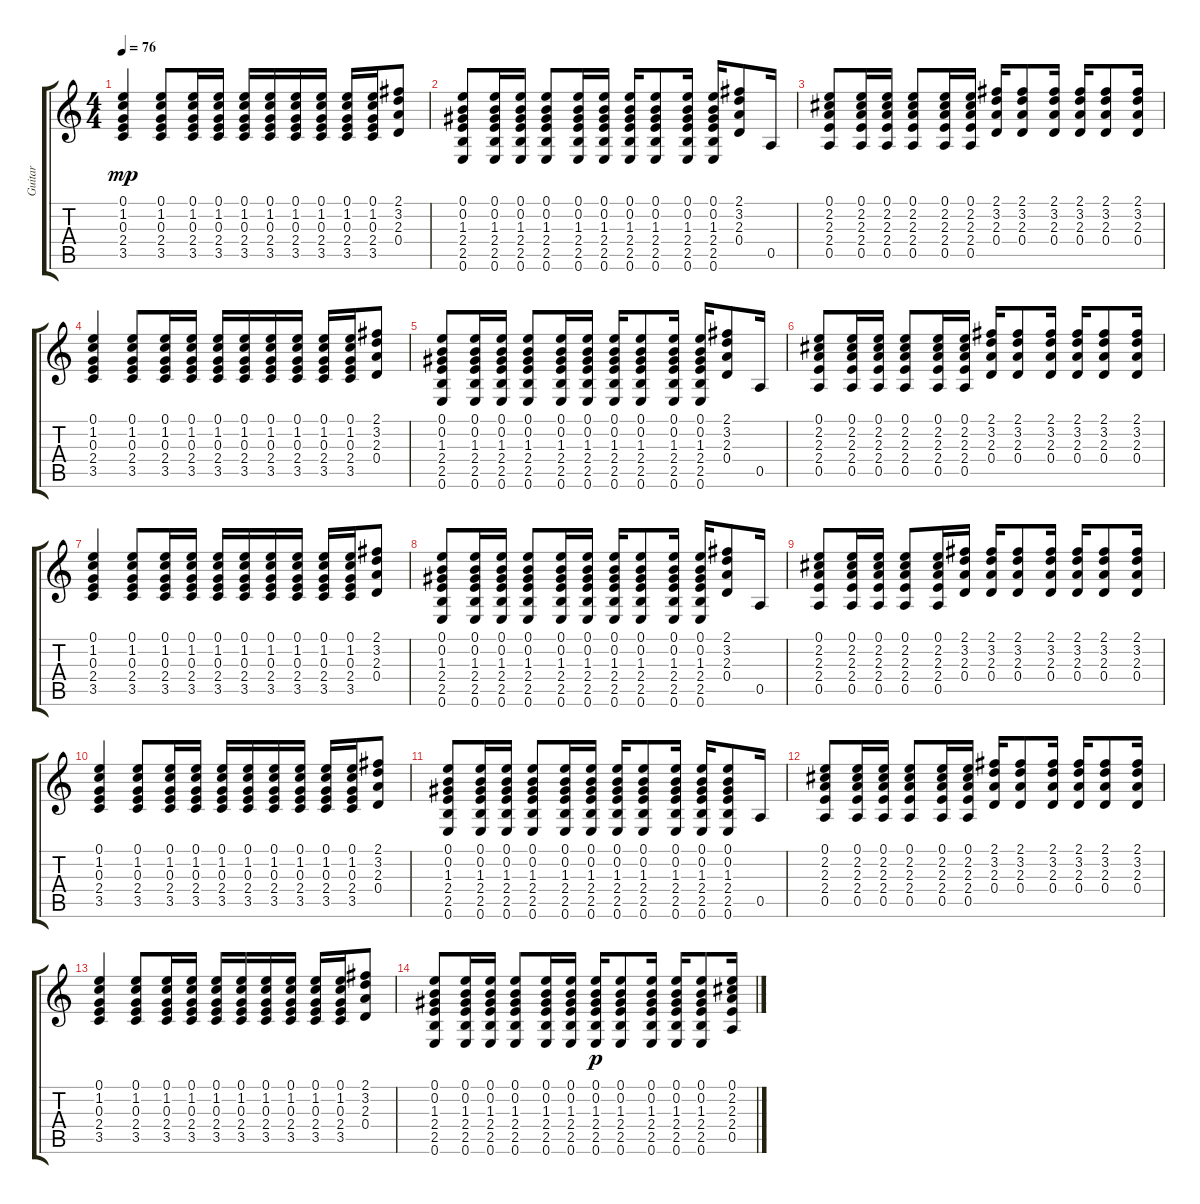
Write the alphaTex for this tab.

\track ("Guitar" "Guitar") {instrument acousticguitarsteel}
\staff {score tabs}
\tuning (E4 B3 G3 D3 A2 E2) {hide}
\ts (4 4)
\tempo 76
\clef g2
\ks c
(0.1 1.2 0.3 2.4 3.5).4{dy mp} (0.1 1.2 0.3 2.4 3.5).8 (0.1 1.2 0.3 2.4 3.5).16 (0.1 1.2 0.3 2.4 3.5).16 (0.1 1.2 0.3 2.4 3.5).16 (0.1 1.2 0.3 2.4 3.5).16 (0.1 1.2 0.3 2.4 3.5).16 (0.1 1.2 0.3 2.4 3.5).16 (0.1 1.2 0.3 2.4 3.5).16 (0.1 1.2 0.3 2.4 3.5).16 (2.1 3.2 2.3 0.4).8 |
(0.1 0.2 1.3 2.4 2.5 0.6).8 (0.1 0.2 1.3 2.4 2.5 0.6).16 (0.1 0.2 1.3 2.4 2.5 0.6).16 (0.1 0.2 1.3 2.4 2.5 0.6).8 (0.1 0.2 1.3 2.4 2.5 0.6).16 (0.1 0.2 1.3 2.4 2.5 0.6).16 (0.1 0.2 1.3 2.4 2.5 0.6).16 (0.1 0.2 1.3 2.4 2.5 0.6).8 (0.1 0.2 1.3 2.4 2.5 0.6).16 (0.1 0.2 1.3 2.4 2.5 0.6).16 (2.1 3.2 2.3 0.4).8 0.5.16 |
(0.1 2.2 2.3 2.4 0.5).8 (0.1 2.2 2.3 2.4 0.5).16 (0.1 2.2 2.3 2.4 0.5).16 (0.1 2.2 2.3 2.4 0.5).8 (0.1 2.2 2.3 2.4 0.5).16 (0.1 2.2 2.3 2.4 0.5).16 (2.1 3.2 2.3 0.4).16 (2.1 3.2 2.3 0.4).8 (2.1 3.2 2.3 0.4).16 (2.1 3.2 2.3 0.4).16 (2.1 3.2 2.3 0.4).8 (2.1 3.2 2.3 0.4).16 |
(0.1 1.2 0.3 2.4 3.5).4 (0.1 1.2 0.3 2.4 3.5).8 (0.1 1.2 0.3 2.4 3.5).16 (0.1 1.2 0.3 2.4 3.5).16 (0.1 1.2 0.3 2.4 3.5).16 (0.1 1.2 0.3 2.4 3.5).16 (0.1 1.2 0.3 2.4 3.5).16 (0.1 1.2 0.3 2.4 3.5).16 (0.1 1.2 0.3 2.4 3.5).16 (0.1 1.2 0.3 2.4 3.5).16 (2.1 3.2 2.3 0.4).8 |
(0.1 0.2 1.3 2.4 2.5 0.6).8 (0.1 0.2 1.3 2.4 2.5 0.6).16 (0.1 0.2 1.3 2.4 2.5 0.6).16 (0.1 0.2 1.3 2.4 2.5 0.6).8 (0.1 0.2 1.3 2.4 2.5 0.6).16 (0.1 0.2 1.3 2.4 2.5 0.6).16 (0.1 0.2 1.3 2.4 2.5 0.6).16 (0.1 0.2 1.3 2.4 2.5 0.6).8 (0.1 0.2 1.3 2.4 2.5 0.6).16 (0.1 0.2 1.3 2.4 2.5 0.6).16 (2.1 3.2 2.3 0.4).8 0.5.16 |
(0.1 2.2 2.3 2.4 0.5).8 (0.1 2.2 2.3 2.4 0.5).16 (0.1 2.2 2.3 2.4 0.5).16 (0.1 2.2 2.3 2.4 0.5).8 (0.1 2.2 2.3 2.4 0.5).16 (0.1 2.2 2.3 2.4 0.5).16 (2.1 3.2 2.3 0.4).16 (2.1 3.2 2.3 0.4).8 (2.1 3.2 2.3 0.4).16 (2.1 3.2 2.3 0.4).16 (2.1 3.2 2.3 0.4).8 (2.1 3.2 2.3 0.4).16 |
(0.1 1.2 0.3 2.4 3.5).4 (0.1 1.2 0.3 2.4 3.5).8 (0.1 1.2 0.3 2.4 3.5).16 (0.1 1.2 0.3 2.4 3.5).16 (0.1 1.2 0.3 2.4 3.5).16 (0.1 1.2 0.3 2.4 3.5).16 (0.1 1.2 0.3 2.4 3.5).16 (0.1 1.2 0.3 2.4 3.5).16 (0.1 1.2 0.3 2.4 3.5).16 (0.1 1.2 0.3 2.4 3.5).16 (2.1 3.2 2.3 0.4).8 |
(0.1 0.2 1.3 2.4 2.5 0.6).8 (0.1 0.2 1.3 2.4 2.5 0.6).16 (0.1 0.2 1.3 2.4 2.5 0.6).16 (0.1 0.2 1.3 2.4 2.5 0.6).8 (0.1 0.2 1.3 2.4 2.5 0.6).16 (0.1 0.2 1.3 2.4 2.5 0.6).16 (0.1 0.2 1.3 2.4 2.5 0.6).16 (0.1 0.2 1.3 2.4 2.5 0.6).8 (0.1 0.2 1.3 2.4 2.5 0.6).16 (0.1 0.2 1.3 2.4 2.5 0.6).16 (2.1 3.2 2.3 0.4).8 0.5.16 |
(0.1 2.2 2.3 2.4 0.5).8 (0.1 2.2 2.3 2.4 0.5).16 (0.1 2.2 2.3 2.4 0.5).16 (0.1 2.2 2.3 2.4 0.5).8 (0.1 2.2 2.3 2.4 0.5).16 (2.1 3.2 2.3 0.4).16 (2.1 3.2 2.3 0.4).16 (2.1 3.2 2.3 0.4).8 (2.1 3.2 2.3 0.4).16 (2.1 3.2 2.3 0.4).16 (2.1 3.2 2.3 0.4).8 (2.1 3.2 2.3 0.4).16 |
(0.1 1.2 0.3 2.4 3.5).4 (0.1 1.2 0.3 2.4 3.5).8 (0.1 1.2 0.3 2.4 3.5).16 (0.1 1.2 0.3 2.4 3.5).16 (0.1 1.2 0.3 2.4 3.5).16 (0.1 1.2 0.3 2.4 3.5).16 (0.1 1.2 0.3 2.4 3.5).16 (0.1 1.2 0.3 2.4 3.5).16 (0.1 1.2 0.3 2.4 3.5).16 (0.1 1.2 0.3 2.4 3.5).16 (2.1 3.2 2.3 0.4).8 |
(0.1 0.2 1.3 2.4 2.5 0.6).8 (0.1 0.2 1.3 2.4 2.5 0.6).16 (0.1 0.2 1.3 2.4 2.5 0.6).16 (0.1 0.2 1.3 2.4 2.5 0.6).8 (0.1 0.2 1.3 2.4 2.5 0.6).16 (0.1 0.2 1.3 2.4 2.5 0.6).16 (0.1 0.2 1.3 2.4 2.5 0.6).16 (0.1 0.2 1.3 2.4 2.5 0.6).8 (0.1 0.2 1.3 2.4 2.5 0.6).16 (0.1 0.2 1.3 2.4 2.5 0.6).16 (0.1 0.2 1.3 2.4 2.5 0.6).8 0.5.16 |
(0.1 2.2 2.3 2.4 0.5).8 (0.1 2.2 2.3 2.4 0.5).16 (0.1 2.2 2.3 2.4 0.5).16 (0.1 2.2 2.3 2.4 0.5).8 (0.1 2.2 2.3 2.4 0.5).16 (0.1 2.2 2.3 2.4 0.5).16 (2.1 3.2 2.3 0.4).16 (2.1 3.2 2.3 0.4).8 (2.1 3.2 2.3 0.4).16 (2.1 3.2 2.3 0.4).16 (2.1 3.2 2.3 0.4).8 (2.1 3.2 2.3 0.4).16 |
(0.1 1.2 0.3 2.4 3.5).4 (0.1 1.2 0.3 2.4 3.5).8 (0.1 1.2 0.3 2.4 3.5).16 (0.1 1.2 0.3 2.4 3.5).16 (0.1 1.2 0.3 2.4 3.5).16 (0.1 1.2 0.3 2.4 3.5).16 (0.1 1.2 0.3 2.4 3.5).16 (0.1 1.2 0.3 2.4 3.5).16 (0.1 1.2 0.3 2.4 3.5).16 (0.1 1.2 0.3 2.4 3.5).16 (2.1 3.2 2.3 0.4).8 |
(0.1 0.2 1.3 2.4 2.5 0.6).8 (0.1 0.2 1.3 2.4 2.5 0.6).16 (0.1 0.2 1.3 2.4 2.5 0.6).16 (0.1 0.2 1.3 2.4 2.5 0.6).8 (0.1 0.2 1.3 2.4 2.5 0.6).16 (0.1 0.2 1.3 2.4 2.5 0.6).16 (0.1 0.2 1.3 2.4 2.5 0.6).16{dy p} (0.1 0.2 1.3 2.4 2.5 0.6).8 (0.1 0.2 1.3 2.4 2.5 0.6).16 (0.1 0.2 1.3 2.4 2.5 0.6).16 (0.1 0.2 1.3 2.4 2.5 0.6).8 (0.1 2.2 2.3 2.4 0.5).16
